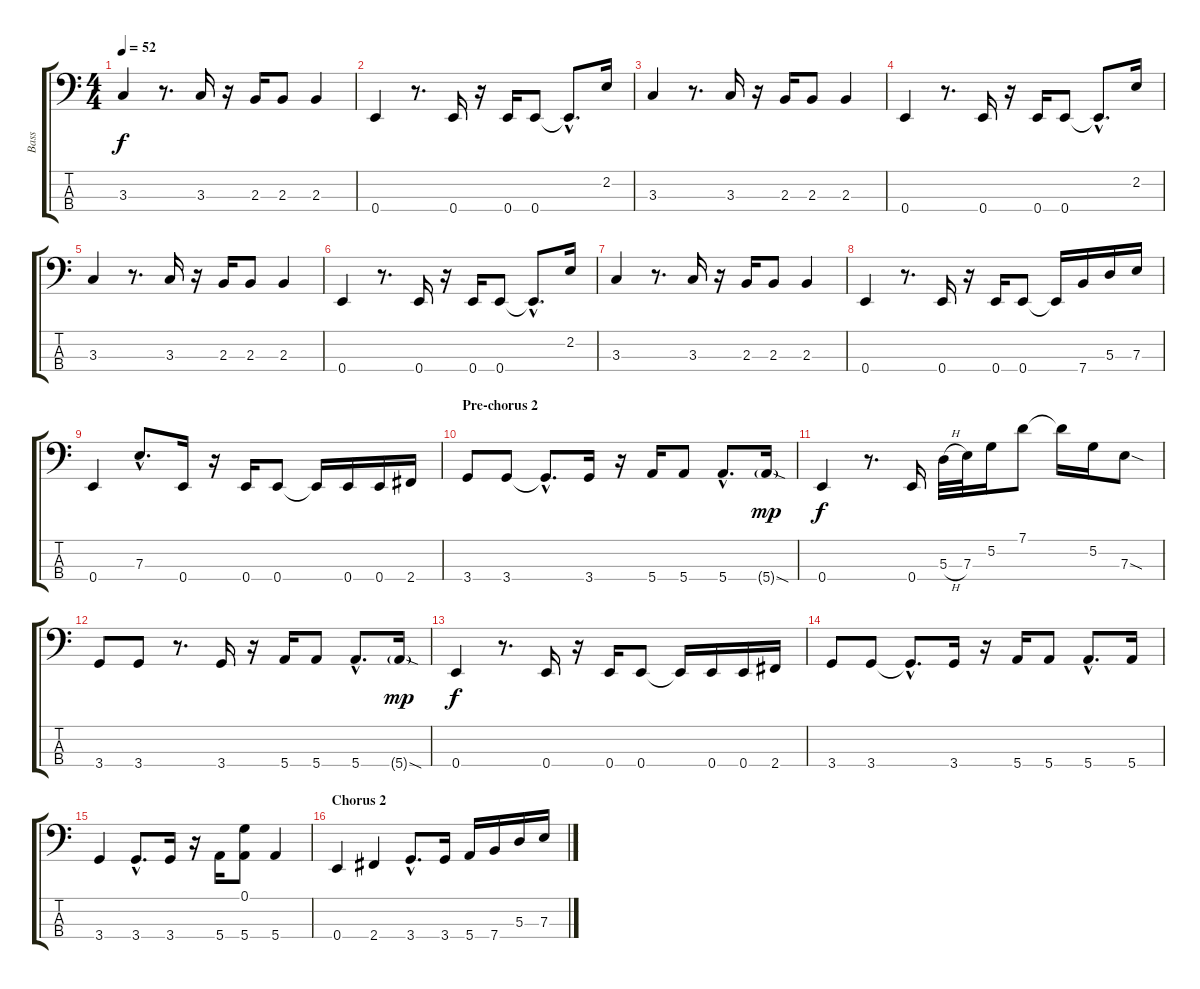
\track ("Bass" "Bass") {instrument acousticbass}
\staff {score tabs}
\tuning (G2 D2 A1 E1) {hide}
\ts (4 4)
\tempo 52
\clef f4
\ks c
3.3.4{dy f} r.8{d} 3.3.16 r.16 2.3.16 2.3.8 2.3.4 |
0.4.4 r.8{d} 0.4.16 r.16 0.4.16 0.4.8 0.4{hac t}.8{d} 2.2.16 |
3.3.4 r.8{d} 3.3.16 r.16 2.3.16 2.3.8 2.3.4 |
0.4.4 r.8{d} 0.4.16 r.16 0.4.16 0.4.8 0.4{hac t}.8{d} 2.2.16 |
3.3.4 r.8{d} 3.3.16 r.16 2.3.16 2.3.8 2.3.4 |
0.4.4 r.8{d} 0.4.16 r.16 0.4.16 0.4.8 0.4{hac t}.8{d} 2.2.16 |
3.3.4 r.8{d} 3.3.16 r.16 2.3.16 2.3.8 2.3.4 |
0.4.4 r.8{d} 0.4.16 r.16 0.4.16 0.4.8 0.4{t}.16 7.4.16 5.3.16 7.3.16 |
0.4.4 7.3{hac}.8{d} 0.4.16 r.16 0.4.16 0.4.8 0.4{t}.16 0.4.16 0.4.16 2.4.16 |
\section ("" "Pre-chorus 2")
3.4.8 3.4.8 3.4{hac t}.8{d} 3.4.16 r.16 5.4.16 5.4.8 5.4{hac}.8{d} 5.4{sod g}.16{dy mp} |
0.4.4{dy f} r.8{d} 0.4.16 5.3{h}.32 7.3.32 5.2.16 7.1.8 7.1{t}.16 5.2.16 7.3{sod}.8 |
3.4.8 3.4.8 r.8{d} 3.4.16 r.16 5.4.16 5.4.8 5.4{hac}.8{d} 5.4{sod g}.16{dy mp} |
0.4.4{dy f} r.8{d} 0.4.16 r.16 0.4.16 0.4.8 0.4{t}.16 0.4.16 0.4.16 2.4.16 |
3.4.8 3.4.8 3.4{hac t}.8{d} 3.4.16 r.16 5.4.16 5.4.8 5.4{hac}.8{d} 5.4.16 |
3.4.4 3.4{hac}.8{d} 3.4.16 r.16 5.4.16 (0.1 5.4).8 5.4.4 |
\section ("" "Chorus 2")
0.4.4 2.4.4 3.4{hac}.8{d} 3.4.16 5.4.16 7.4.16 5.3.16 7.3.16
